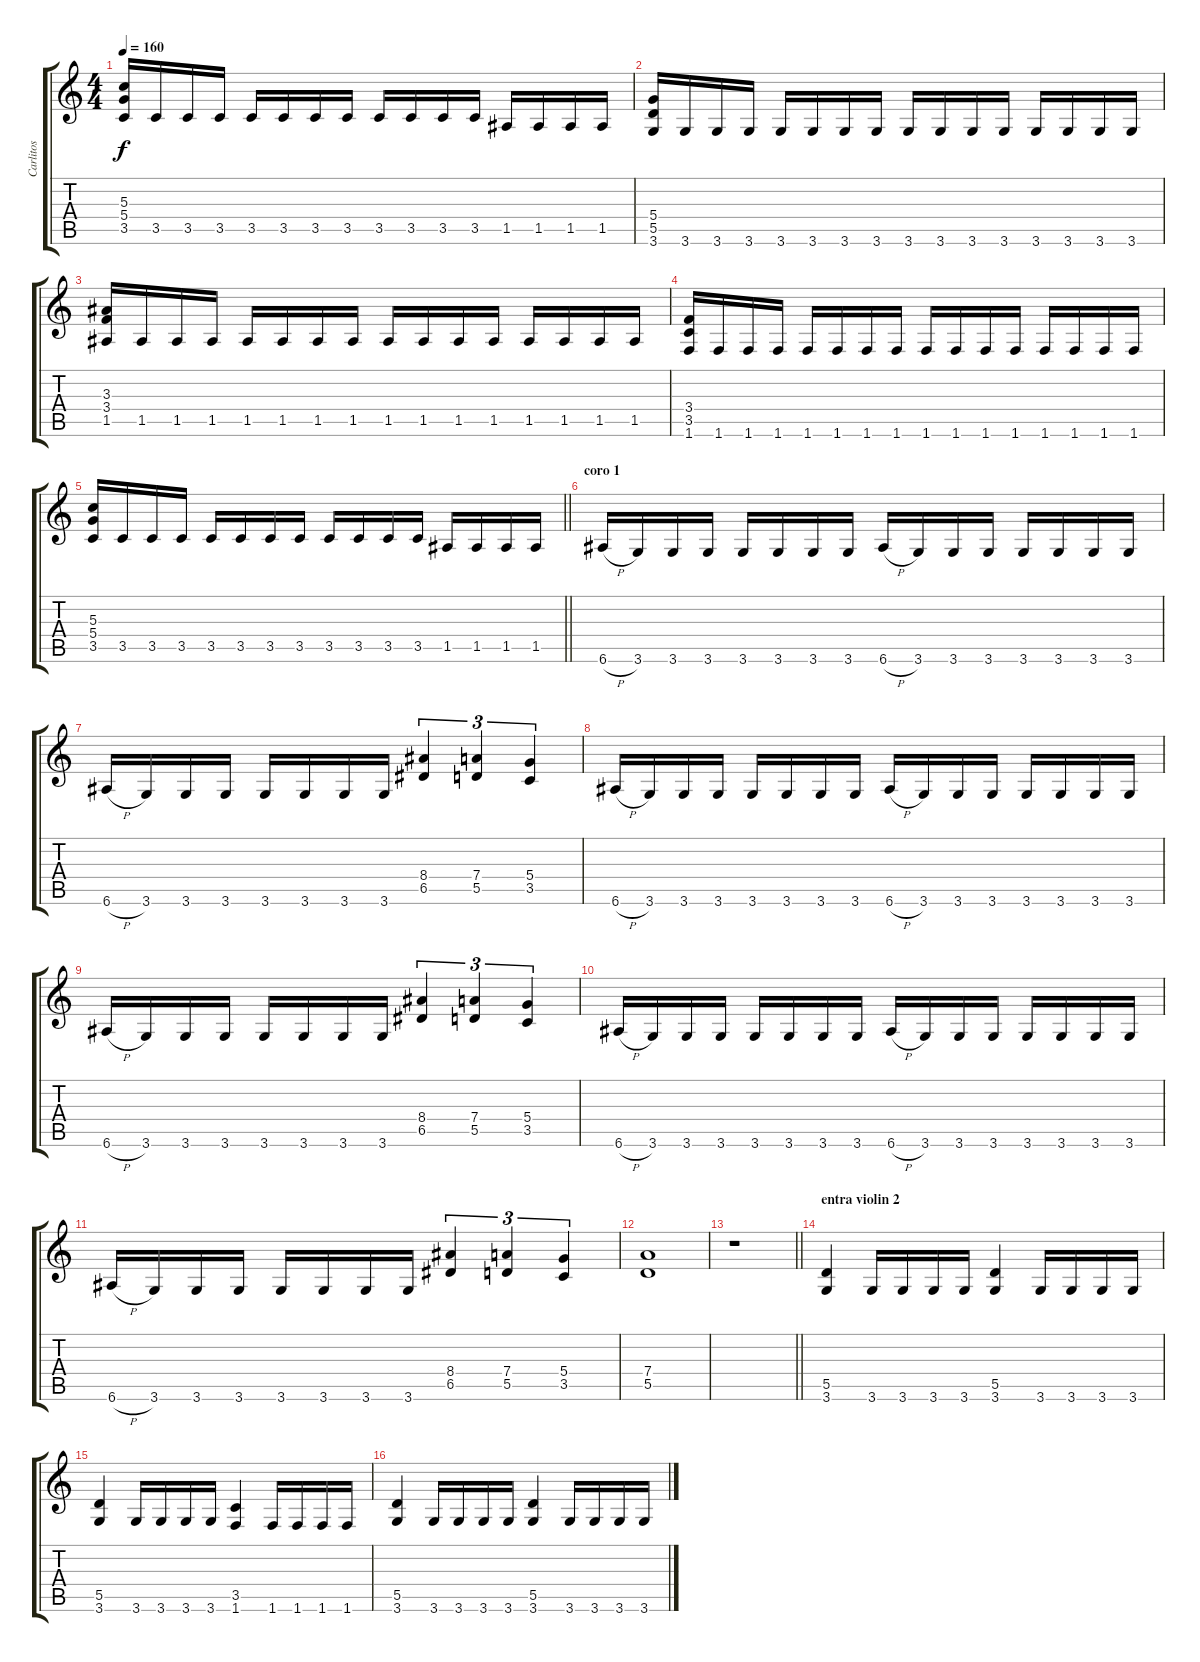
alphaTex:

\track ("Carlitos" "Carlitos") {solo instrument distortionguitar}
\staff {score tabs}
\tuning (E4 B3 G3 D3 A2 E2) {hide}
\ts (4 4)
\tempo 160
\clef g2
\ks c
(5.3 5.4 3.5).16{dy f} 3.5.16 3.5.16 3.5.16 3.5.16 3.5.16 3.5.16 3.5.16 3.5.16 3.5.16 3.5.16 3.5.16 1.5.16 1.5.16 1.5.16 1.5.16 |
(5.4 5.5 3.6).16 3.6.16 3.6.16 3.6.16 3.6.16 3.6.16 3.6.16 3.6.16 3.6.16 3.6.16 3.6.16 3.6.16 3.6.16 3.6.16 3.6.16 3.6.16 |
(3.3 3.4 1.5).16 1.5.16 1.5.16 1.5.16 1.5.16 1.5.16 1.5.16 1.5.16 1.5.16 1.5.16 1.5.16 1.5.16 1.5.16 1.5.16 1.5.16 1.5.16 |
(3.4 3.5 1.6).16 1.6.16 1.6.16 1.6.16 1.6.16 1.6.16 1.6.16 1.6.16 1.6.16 1.6.16 1.6.16 1.6.16 1.6.16 1.6.16 1.6.16 1.6.16 |
\barLineRight lightlight
(5.3 5.4 3.5).16 3.5.16 3.5.16 3.5.16 3.5.16 3.5.16 3.5.16 3.5.16 3.5.16 3.5.16 3.5.16 3.5.16 1.5.16 1.5.16 1.5.16 1.5.16 |
\section ("" "coro 1")
6.6{h}.16 3.6.16 3.6.16 3.6.16 3.6.16 3.6.16 3.6.16 3.6.16 6.6{h}.16 3.6.16 3.6.16 3.6.16 3.6.16 3.6.16 3.6.16 3.6.16 |
6.6{h}.16 3.6.16 3.6.16 3.6.16 3.6.16 3.6.16 3.6.16 3.6.16 (8.4 6.5).4{tu (3 2)} (7.4 5.5).4{tu (3 2)} (5.4 3.5).4{tu (3 2)} |
6.6{h}.16 3.6.16 3.6.16 3.6.16 3.6.16 3.6.16 3.6.16 3.6.16 6.6{h}.16 3.6.16 3.6.16 3.6.16 3.6.16 3.6.16 3.6.16 3.6.16 |
6.6{h}.16 3.6.16 3.6.16 3.6.16 3.6.16 3.6.16 3.6.16 3.6.16 (8.4 6.5).4{tu (3 2)} (7.4 5.5).4{tu (3 2)} (5.4 3.5).4{tu (3 2)} |
6.6{h}.16 3.6.16 3.6.16 3.6.16 3.6.16 3.6.16 3.6.16 3.6.16 6.6{h}.16 3.6.16 3.6.16 3.6.16 3.6.16 3.6.16 3.6.16 3.6.16 |
6.6{h}.16 3.6.16 3.6.16 3.6.16 3.6.16 3.6.16 3.6.16 3.6.16 (8.4 6.5).4{tu (3 2)} (7.4 5.5).4{tu (3 2)} (5.4 3.5).4{tu (3 2)} |
(7.4 5.5).1 |
\barLineRight lightlight
r.1 |
\section ("" "entra violin 2")
(5.5 3.6).4 3.6.16 3.6.16 3.6.16 3.6.16 (5.5 3.6).4 3.6.16 3.6.16 3.6.16 3.6.16 |
(5.5 3.6).4 3.6.16 3.6.16 3.6.16 3.6.16 (3.5 1.6).4 1.6.16 1.6.16 1.6.16 1.6.16 |
(5.5 3.6).4 3.6.16 3.6.16 3.6.16 3.6.16 (5.5 3.6).4 3.6.16 3.6.16 3.6.16 3.6.16
